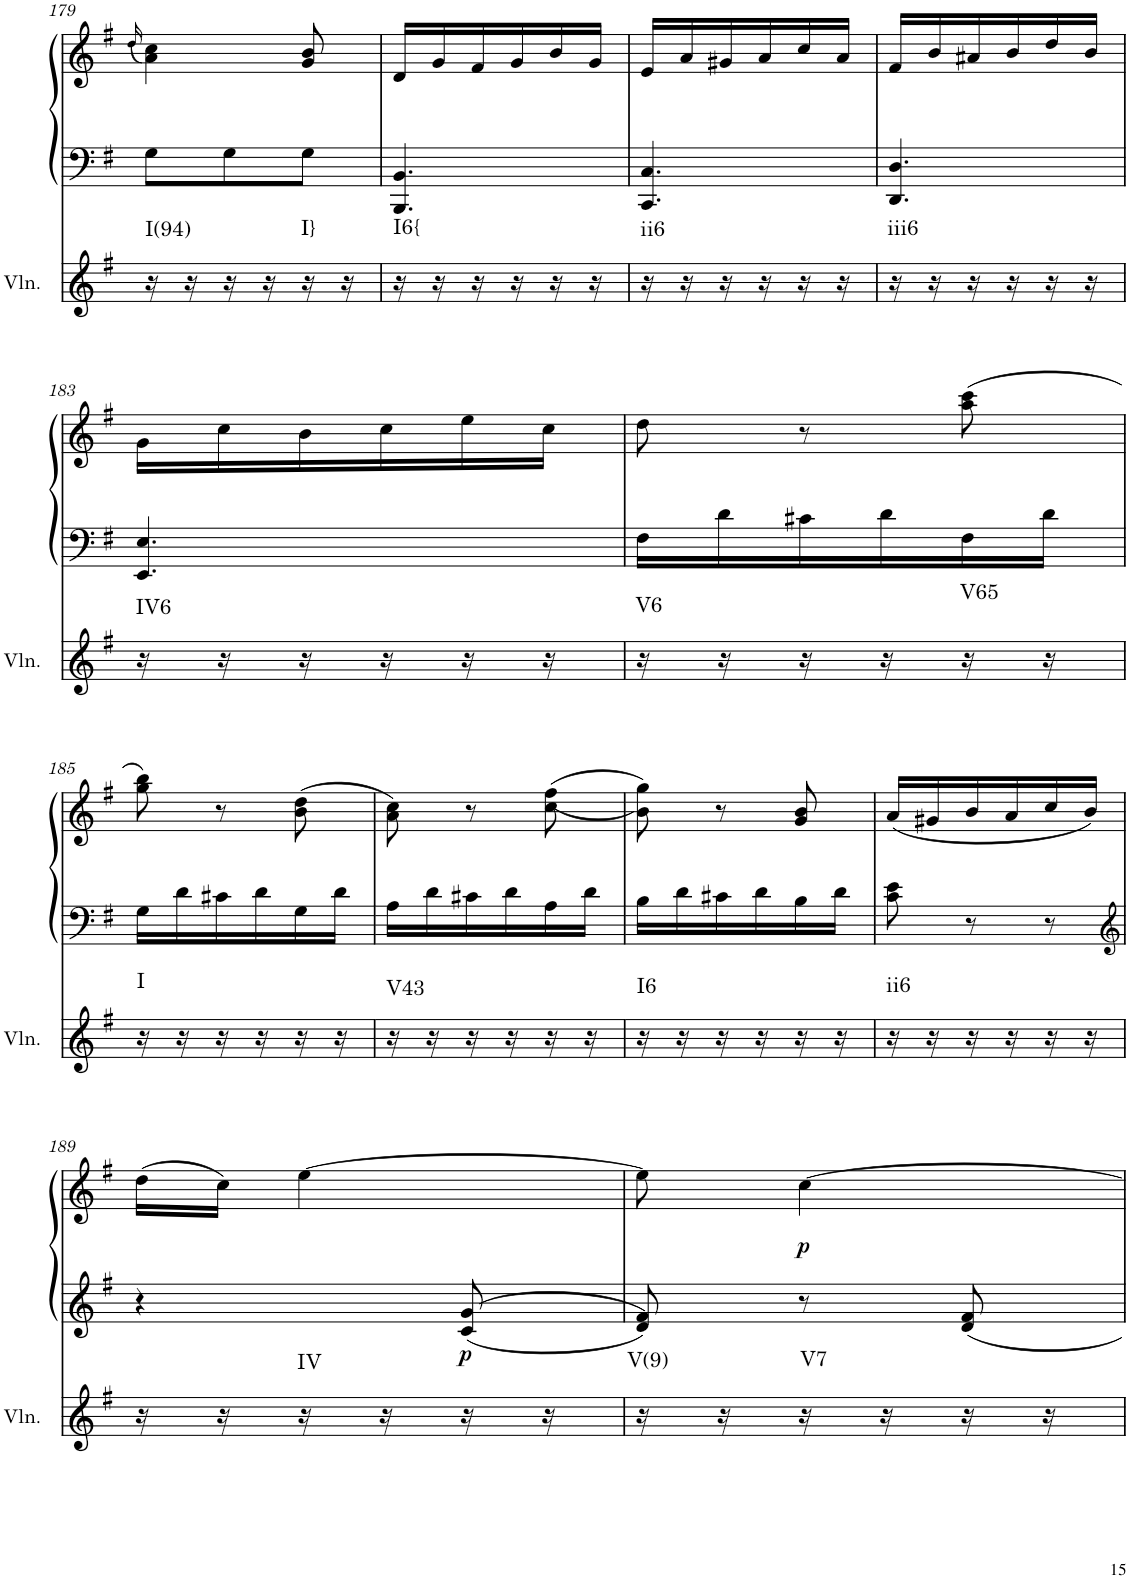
**kern	**harte	**kern	**kern	**dynam
*part2	*part2	*part1	*part1	*part1
*staff3	*	*staff2	*staff1	*staff1/2
*I"Violin	*	*I"Klavier linke Hand	*	*
*I'Vln.	*	*	*	*
!!LO:PB:g=z
*clefG2	*	*clefF4	*clefG2	*
*k[f#]	*	*k[f#]	*k[f#]	*
*M3/8	*	*M3/8	*M3/8	*
=179	=179	=179	=179	=179
.	.	.	(16qdd/	.
!	!LO:H:kt=I(94)	!	!	!
16r	N	8G\L	4a\ 4cc\)	.
16r	.	.	.	.
16r	.	8G\	.	.
16r	.	.	.	.
!	!LO:H:kt=I}	!	!	!
16r	N	8G\J	8g/ 8b/	.
16r	.	.	.	.
=180	=180	=180	=180	=180
!	!LO:H:kt=I6{	!	!	!
16r	N	4.BBB/ 4.BB/	16d/LL	.
16r	.	.	16g/	.
16r	.	.	16f#/	.
16r	.	.	16g/	.
16r	.	.	16b/	.
16r	.	.	16g/JJ	.
=181	=181	=181	=181	=181
!	!LO:H:kt=ii6	!	!	!
16r	N	4.CC/ 4.C/	16e/LL	.
16r	.	.	16a/	.
16r	.	.	16g#X/	.
16r	.	.	16a/	.
16r	.	.	16cc/	.
16r	.	.	16a/JJ	.
=182	=182	=182	=182	=182
!	!LO:H:kt=iii6	!	!	!
16r	N	4.DD/ 4.D/	16f#/LL	.
16r	.	.	16b/	.
16r	.	.	16a#X/	.
16r	.	.	16b/	.
16r	.	.	16dd/	.
16r	.	.	16b/JJ	.
!!LO:LB:g=z
=183	=183	=183	=183	=183
!	!LO:H:kt=IV6	!	!	!
16r	N	4.EE/ 4.E/	16g\LL	.
16r	.	.	16cc\	.
16r	.	.	16b\	.
16r	.	.	16cc\	.
16r	.	.	16ee\	.
16r	.	.	16cc\JJ	.
=184	=184	=184	=184	=184
!	!LO:H:kt=V6	!	!	!
16r	N	16F#\LL	8dd\	.
16r	.	16d\	.	.
16r	.	16c#X\	8r	.
16r	.	16d\	.	.
!	!LO:H:kt=V65	!	!	!
16r	N	16F#\	(8aa\ 8ccc\	.
16r	.	16d\JJ	.	.
!!LO:LB:g=z
=185	=185	=185	=185	=185
!	!LO:H:kt=I	!	!	!
16r	N	16G\LL	8gg\ 8bb\)	.
16r	.	16d\	.	.
16r	.	16c#X\	8r	.
16r	.	16d\	.	.
16r	.	16G\	(8b\ 8dd\	.
16r	.	16d\JJ	.	.
=186	=186	=186	=186	=186
!	!LO:H:kt=V43	!	!	!
16r	N	16A\LL	8a\ 8cc\)	.
16r	.	16d\	.	.
16r	.	16c#X\	8r	.
16r	.	16d\	.	.
16r	.	16A\	(<(8cc\ 8ff#\	.
16r	.	16d\JJ	.	.
=187	=187	=187	=187	=187
!	!LO:H:kt=I6	!	!	!
16r	N	16B\LL	8b\ 8gg\))	.
16r	.	16d\	.	.
16r	.	16c#X\	8r	.
16r	.	16d\	.	.
16r	.	16B\	8g/ 8b/	.
16r	.	16d\JJ	.	.
=188	=188	=188	=188	=188
!	!LO:H:kt=ii6	!	!	!
16r	N	8c\ 8e\	(16a/LL	.
16r	.	.	16g#X/	.
16r	.	8r	16b/	.
16r	.	.	16a/	.
16r	.	8r	16cc/	.
16r	.	.	16b/JJ)	.
!!LO:LB:g=z
=189	=189	=189	=189	=189
*	*	*clefG2	*	*
16r	.	4r	(16dd\LL	.
16r	.	.	16cc\JJ)	.
!	!LO:H:kt=IV	!	!	!
16r	N	.	[4ee\	.
16r	.	.	.	.
!	!	!	!	!LO:DY:b=2
16r	.	8c/ 8g/	.	p
16r	.	.	.	.
=190	=190	=190	=190	=190
!	!LO:H:kt=V(9)	!	!	!
16r	N	8d/ 8f#/	8ee\]	.
16r	.	.	.	.
!	!LO:H:kt=V7	!	!	!LO:DY:b
16r	N	8r	[4cc\	p
16r	.	.	.	.
16r	.	8d/ 8f#/	.	.
16r	.	.	.	.
=	=	=	=	=
*-	*-	*-	*-	*-
